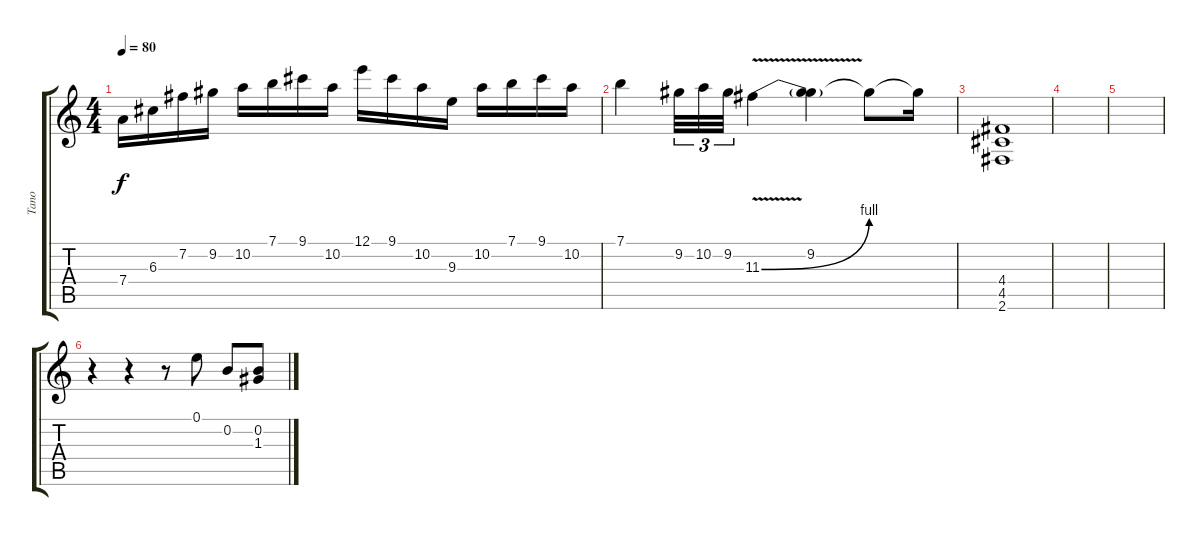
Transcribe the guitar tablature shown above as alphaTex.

\track ("Tano" "Tano") {instrument distortionguitar}
\staff {score tabs}
\tuning (E4 B3 G3 D3 A2 E2) {hide}
\ts (4 4)
\tempo 80
\clef g2
\ks c
7.4.16{dy f} 6.3.16 7.2.16 9.2.16 10.2.16 7.1.16 9.1.16 10.2.16 12.1.16 9.1.16 10.2.16 9.3.16 10.2.16 7.1.16 9.1.16 10.2.16 |
7.1.4 9.2.32{tu (3 2)} 10.2.32{tu (3 2)} 9.2.32{tu (3 2)} 11.3{be (bend 0 0 60 4) v}.4 (9.2 11.3{t}).4 9.2{t}.8 9.2{t}.16 |
(4.4 4.5 2.6).1{volume 0} |
|
|
r.4{volume 16} r.4 r.8 0.1.8 0.2.8 (0.2 1.3).8
